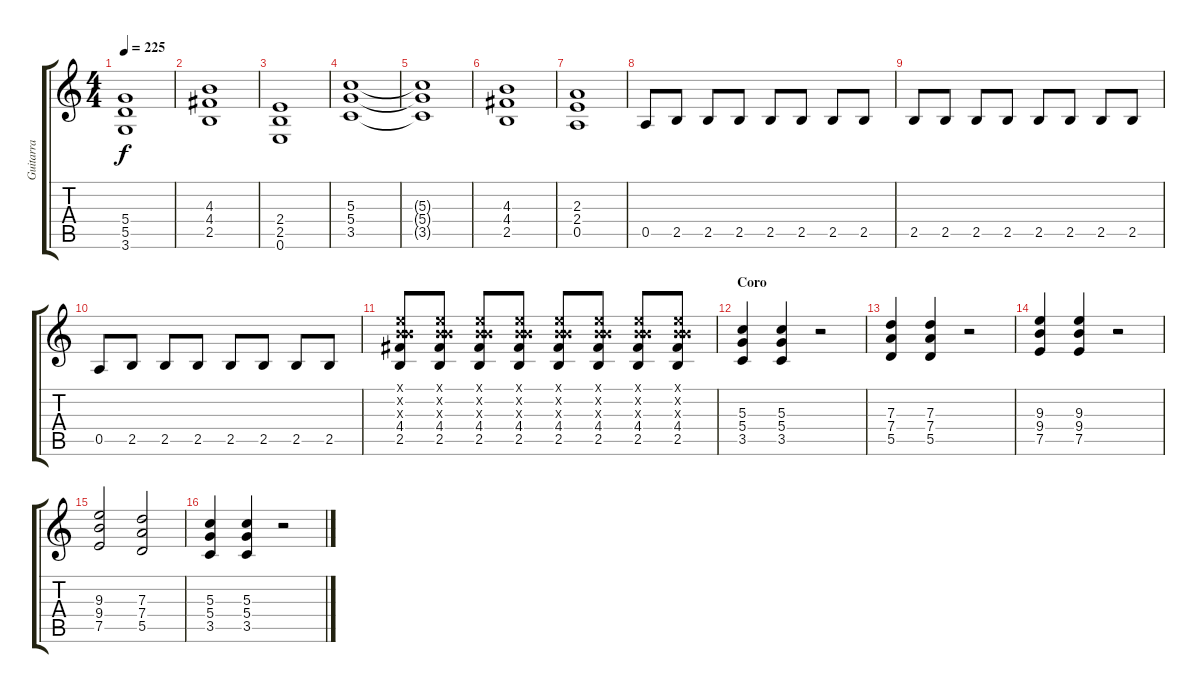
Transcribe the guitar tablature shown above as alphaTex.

\track ("Guitarra" "Guitarra") {instrument distortionguitar}
\staff {score tabs}
\tuning (E4 B3 G3 D3 A2 E2) {hide}
\ts (4 4)
\tempo 225
\clef g2
\ks c
(5.4{t} 5.5{t} 3.6{t}).1{dy f} |
(4.3 4.4 2.5).1 |
(2.4 2.5 0.6).1 |
(5.3 5.4 3.5).1 |
(5.3{t} 5.4{t} 3.5{t}).1 |
(4.3 4.4 2.5).1 |
(2.3 2.4 0.5).1 |
0.5.8 2.5.8 2.5.8 2.5.8 2.5.8 2.5.8 2.5.8 2.5.8 |
2.5.8 2.5.8 2.5.8 2.5.8 2.5.8 2.5.8 2.5.8 2.5.8 |
0.5.8 2.5.8 2.5.8 2.5.8 2.5.8 2.5.8 2.5.8 2.5.8 |
(0.1{x} 0.2{x} 4.3{x} 4.4 2.5).8 (0.1{x} 0.2{x} 4.3{x} 4.4 2.5).8 (0.1{x} 0.2{x} 4.3{x} 4.4 2.5).8 (0.1{x} 0.2{x} 4.3{x} 4.4 2.5).8 (0.1{x} 0.2{x} 4.3{x} 4.4 2.5).8 (0.1{x} 0.2{x} 4.3{x} 4.4 2.5).8 (0.1{x} 0.2{x} 4.3{x} 4.4 2.5).8 (0.1{x} 0.2{x} 4.3{x} 4.4 2.5).8 |
\section ("" "Coro")
(5.3 5.4 3.5).4 (5.3 5.4 3.5).4 r.2 |
(7.3 7.4 5.5).4 (7.3 7.4 5.5).4 r.2 |
(9.3 9.4 7.5).4 (9.3 9.4 7.5).4 r.2 |
(9.3 9.4 7.5).2 (7.3 7.4 5.5).2 |
(5.3 5.4 3.5).4 (5.3 5.4 3.5).4 r.2
